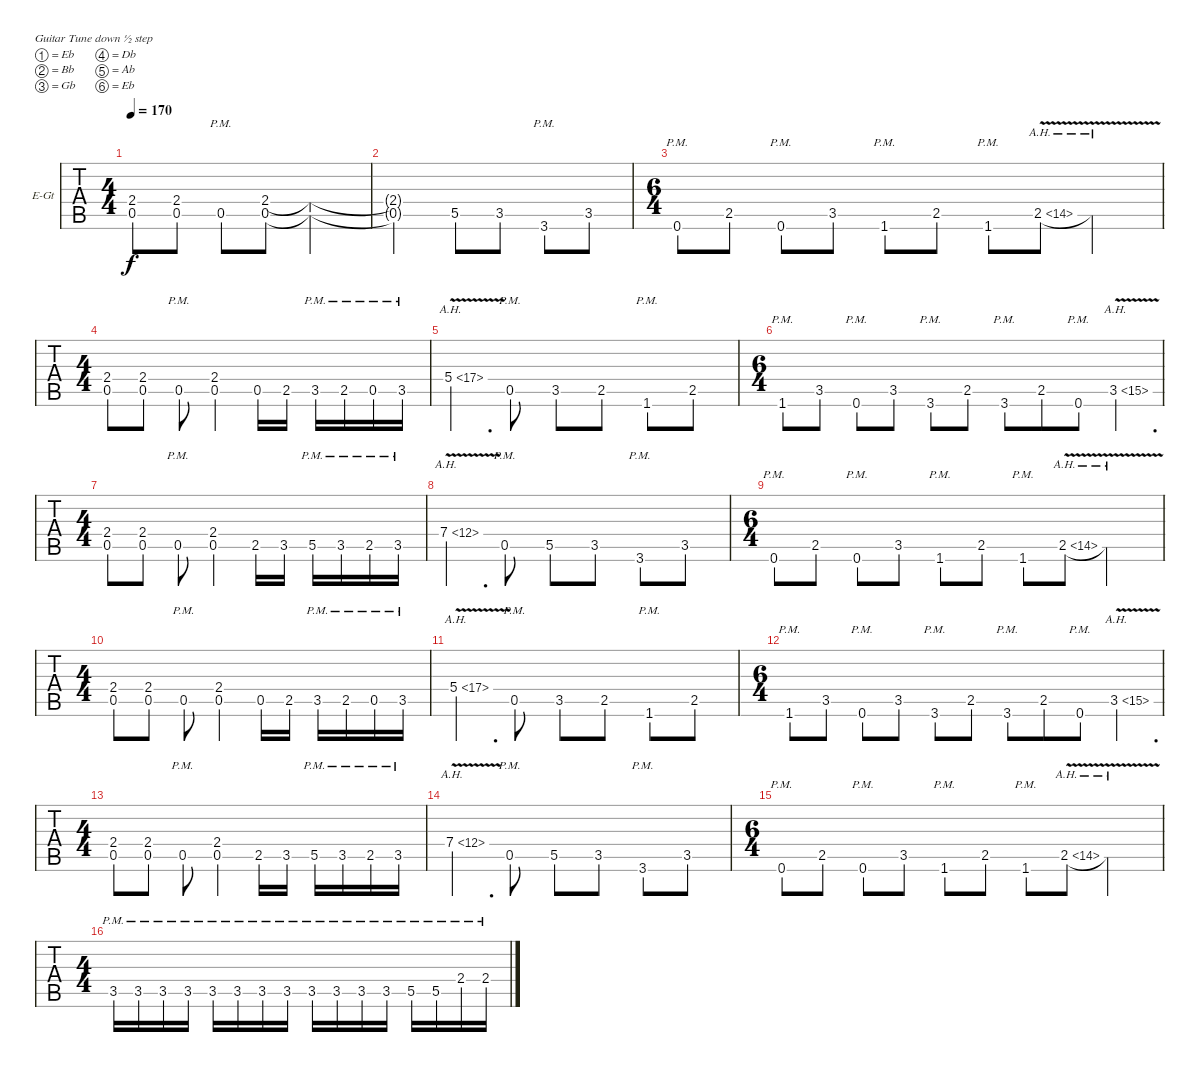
\bracketExtendMode groupsimilarinstruments
\firstSystemTrackNameOrientation horizontal
\otherSystemsTrackNameOrientation horizontal
\track ("Юрий Мелисов" "E-Gt") {instrument distortionguitar}
\staff {tabs}
\tuning (Eb4 Bb3 Gb3 Db3 Ab2 Eb2)
\ts (4 4)
\beaming (8 2 2 2 2)
\tempo 170
\clef g2
\ks c
(2.4 0.5).8{dy f} (2.4 0.5).8 0.5{pm}.8 (2.4 0.5).8 (2.4{t} 0.5{t}).2 |
(2.4{t} 0.5{t}).2 5.5.8 3.5.8 3.6{pm}.8 3.5.8 |
\ts (6 4)
\beaming (8 2 2 2 6)
0.6{pm}.8 2.5.8 0.6{pm}.8 3.5.8 1.6{pm}.8 2.5.8 1.6{pm}.8 2.5{ah 12 v}.8 2.5{ah 12 v t}.2 |
\ts (4 4)
\beaming (8 2 2 2 2)
(2.4 0.5).8 (2.4 0.5).8 0.5{pm}.8 (2.4 0.5).4 0.5.16 2.5.16 3.5{pm}.16 2.5{pm}.16 0.5{pm}.16 3.5{pm}.16 |
5.4{ah 12 v}.4{d} 0.5{pm}.8 3.5.8 2.5.8 1.6{pm}.8 2.5.8 |
\ts (6 4)
\beaming (8 2 2 2 6)
1.6{pm}.8 3.5.8 0.6{pm}.8 3.5.8 3.6{pm}.8 2.5.8 3.6{pm}.8 2.5.8 0.6{pm}.8 3.5{ah 12 v}.4{d} |
\ts (4 4)
\beaming (8 2 2 2 2)
(2.4 0.5).8 (2.4 0.5).8 0.5{pm}.8 (2.4 0.5).4 2.5.16 3.5.16 5.5{pm}.16 3.5{pm}.16 2.5{pm}.16 3.5{pm}.16 |
7.4{ah 5 v}.4{d} 0.5{pm}.8 5.5.8 3.5.8 3.6{pm}.8 3.5.8 |
\ts (6 4)
\beaming (8 2 2 2 6)
0.6{pm}.8 2.5.8 0.6{pm}.8 3.5.8 1.6{pm}.8 2.5.8 1.6{pm}.8 2.5{ah 12 v}.8 2.5{ah 12 v t}.2 |
\ts (4 4)
\beaming (8 2 2 2 2)
(2.4 0.5).8 (2.4 0.5).8 0.5{pm}.8 (2.4 0.5).4 0.5.16 2.5.16 3.5{pm}.16 2.5{pm}.16 0.5{pm}.16 3.5{pm}.16 |
5.4{ah 12 v}.4{d} 0.5{pm}.8 3.5.8 2.5.8 1.6{pm}.8 2.5.8 |
\ts (6 4)
\beaming (8 2 2 2 6)
1.6{pm}.8 3.5.8 0.6{pm}.8 3.5.8 3.6{pm}.8 2.5.8 3.6{pm}.8 2.5.8 0.6{pm}.8 3.5{ah 12 v}.4{d} |
\ts (4 4)
\beaming (8 2 2 2 2)
(2.4 0.5).8 (2.4 0.5).8 0.5{pm}.8 (2.4 0.5).4 2.5.16 3.5.16 5.5{pm}.16 3.5{pm}.16 2.5{pm}.16 3.5{pm}.16 |
7.4{ah 5 v}.4{d} 0.5{pm}.8 5.5.8 3.5.8 3.6{pm}.8 3.5.8 |
\ts (6 4)
\beaming (8 2 2 2 6)
0.6{pm}.8 2.5.8 0.6{pm}.8 3.5.8 1.6{pm}.8 2.5.8 1.6{pm}.8 2.5{ah 12 v}.8 2.5{ah 12 v t}.2 |
\ts (4 4)
\beaming (8 2 2 2 2)
3.5{pm}.16 3.5{pm}.16 3.5{pm}.16 3.5{pm}.16 3.5{pm}.16 3.5{pm}.16 3.5{pm}.16 3.5{pm}.16 3.5{pm}.16 3.5{pm}.16 3.5{pm}.16 3.5{pm}.16 5.5{pm}.16 5.5{pm}.16 2.4{pm}.16 2.4{pm}.16
